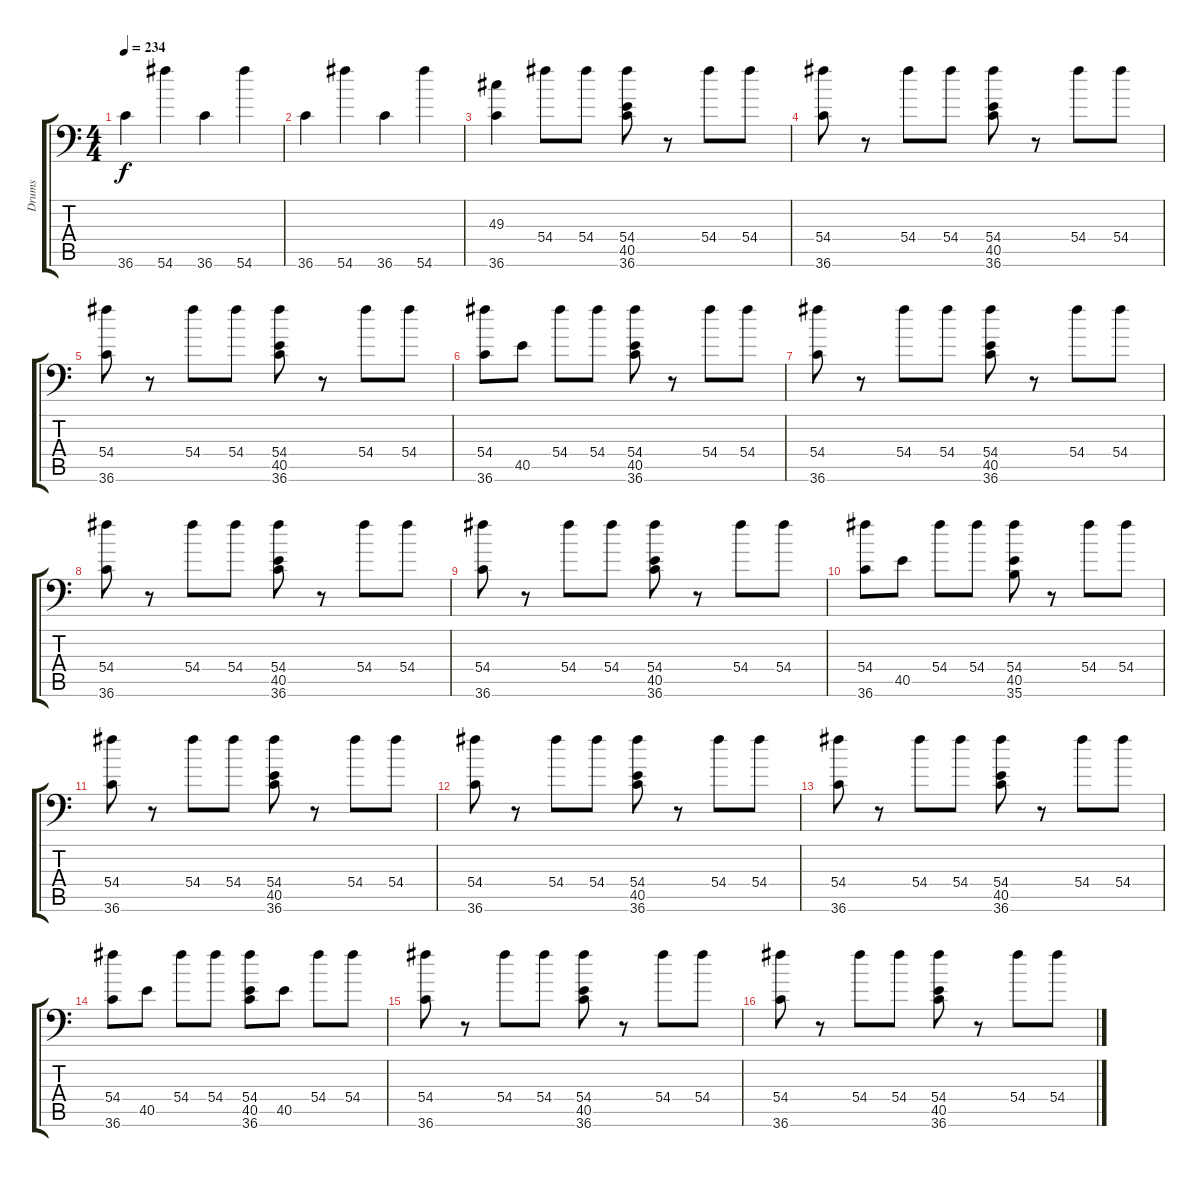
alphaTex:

\track ("Drums" "Drums") {instrument acousticgrandpiano}
\staff {score tabs}
\tuning (C-1 C-1 C-1 C-1 C-1 C-1) {hide}
\ts (4 4)
\tempo 234
\clef f4
\ks c
36.6.4{dy f} 54.6.4 36.6.4 54.6.4 |
36.6.4 54.6.4 36.6.4 54.6.4 |
(49.3 36.6).4 54.4.8 54.4.8 (54.4 40.5 36.6).8 r.8 54.4.8 54.4.8 |
(54.4 36.6).8 r.8 54.4.8 54.4.8 (54.4 40.5 36.6).8 r.8 54.4.8 54.4.8 |
(54.4 36.6).8 r.8 54.4.8 54.4.8 (54.4 40.5 36.6).8 r.8 54.4.8 54.4.8 |
(54.4 36.6).8 40.5.8 54.4.8 54.4.8 (54.4 40.5 36.6).8 r.8 54.4.8 54.4.8 |
(54.4 36.6).8 r.8 54.4.8 54.4.8 (54.4 40.5 36.6).8 r.8 54.4.8 54.4.8 |
(54.4 36.6).8 r.8 54.4.8 54.4.8 (54.4 40.5 36.6).8 r.8 54.4.8 54.4.8 |
(54.4 36.6).8 r.8 54.4.8 54.4.8 (54.4 40.5 36.6).8 r.8 54.4.8 54.4.8 |
(54.4 36.6).8 40.5.8 54.4.8 54.4.8 (54.4 40.5 35.6).8 r.8 54.4.8 54.4.8 |
(54.4 36.6).8 r.8 54.4.8 54.4.8 (54.4 40.5 36.6).8 r.8 54.4.8 54.4.8 |
(54.4 36.6).8 r.8 54.4.8 54.4.8 (54.4 40.5 36.6).8 r.8 54.4.8 54.4.8 |
(54.4 36.6).8 r.8 54.4.8 54.4.8 (54.4 40.5 36.6).8 r.8 54.4.8 54.4.8 |
(54.4 36.6).8 40.5.8 54.4.8 54.4.8 (54.4 40.5 36.6).8 40.5.8 54.4.8 54.4.8 |
(54.4 36.6).8 r.8 54.4.8 54.4.8 (54.4 40.5 36.6).8 r.8 54.4.8 54.4.8 |
(54.4 36.6).8 r.8 54.4.8 54.4.8 (54.4 40.5 36.6).8 r.8 54.4.8 54.4.8
